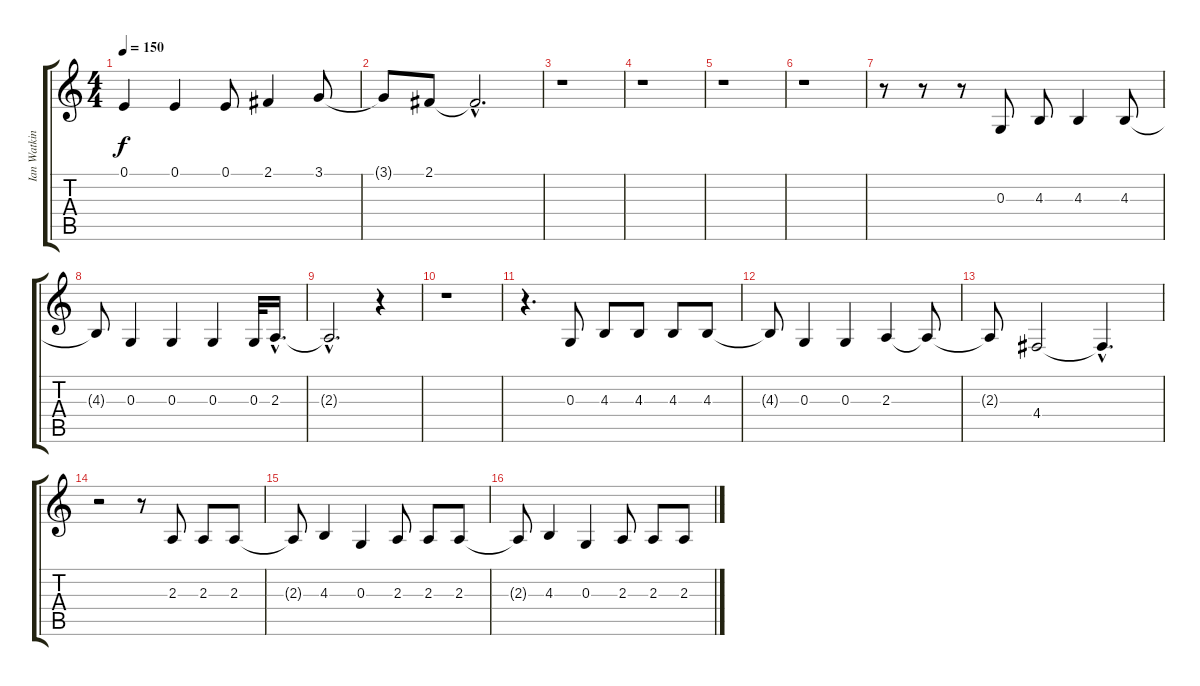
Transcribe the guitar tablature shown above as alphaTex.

\track ("Ian Watkins" "Ian Watkin") {instrument lead2sawtooth}
\staff {score tabs}
\tuning (E4 B3 G3 D3 A2 E2) {hide}
\ts (4 4)
\tempo 150
\clef g2
\ks c
0.1{t}.4{dy f} 0.1.4 0.1.8 2.1.4 3.1.8 |
3.1{t}.8 2.1.8 2.1{hac t}.2{d} |
r.1 |
r.1 |
r.1 |
r.1 |
r.8{volume 13} r.8 r.8 0.3.8 4.3.8 4.3.4 4.3.8 |
4.3{t}.8 0.3.4 0.3.4 0.3.4 0.3.32 2.3{hac}.16{d} |
2.3{hac t}.2{d} r.4 |
r.1 |
r.4{d} 0.3.8 4.3.8 4.3.8 4.3.8 4.3.8 |
4.3{t}.8 0.3.4 0.3.4 2.3.4 2.3{t}.8 |
2.3{t}.8 4.4.2 4.4{hac t}.4{d} |
r.2 r.8 2.3.8 2.3.8 2.3.8 |
2.3{t}.8 4.3.4 0.3.4 2.3.8 2.3.8 2.3.8 |
2.3{t}.8 4.3.4 0.3.4 2.3.8 2.3.8 2.3.8
